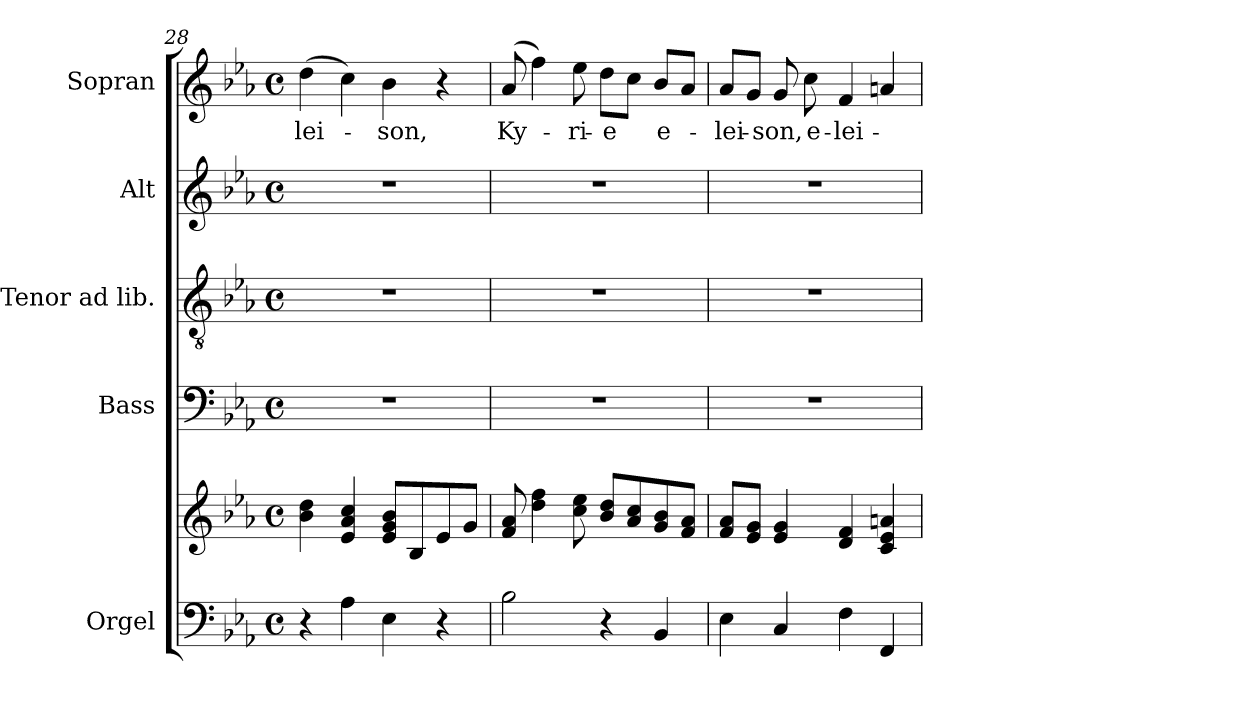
**kern	**kern	**kern	**kern	**kern	**kern	**text
*part5	*part5	*part4	*part3	*part2	*part1	*part1
*staff6	*staff5	*staff4	*staff3	*staff2	*staff1	*staff1
*I"Orgel	*	*I"Bass	*I"Tenor ad lib.	*I"Alt	*I"Sopran	*
*	*	*I'B.	*I'T.	*I'A.	*I'S.	*
*clefF4	*clefG2	*clefF4	*clefGv2	*clefG2	*clefG2	*
*k[b-e-a-]	*k[b-e-a-]	*k[b-e-a-]	*k[b-e-a-]	*k[b-e-a-]	*k[b-e-a-]	*
*E-:	*E-:	*E-:	*E-:	*E-:	*E-:	*
*M4/4	*M4/4	*M4/4	*M4/4	*M4/4	*M4/4	*
*met(c)	*met(c)	*met(c)	*met(c)	*met(c)	*met(c)	*
=28	=28	=28	=28	=28	=28	=28
!	!	!	!	!	!	!LO:LY:b
4r	4b-\ 4dd\	1r	1r	1r	(>4dd\	-lei-
4A-\	4e-/ 4a-/ 4cc/	.	.	.	4cc\)	.
!	!	!	!	!	!	!LO:LY:b
4E-\	8e-/ 8g/ 8b-/L	.	.	.	4b-\	-son,
.	8B-/	.	.	.	.	.
4r	8e-/	.	.	.	4r	.
.	8g/J	.	.	.	.	.
=29	=29	=29	=29	=29	=29	=29
!	!	!	!	!	!	!LO:LY:b
2B-\	8f/ 8a-/	1r	1r	1r	(8a-/	Ky-
.	4dd\ 4ff\	.	.	.	4ff\)	.
!	!	!	!	!	!	!LO:LY:b
.	8cc\ 8ee-\	.	.	.	8ee-\	-ri-
!	!	!	!	!	!	!LO:LY:b
4r	8b-/ 8dd/L	.	.	.	8dd\L	-e
.	8a-/ 8cc/	.	.	.	8cc\J	.
!	!	!	!	!	!	!LO:LY:b
4BB-/	8g/ 8b-/	.	.	.	8b-/L	e-
.	8f/ 8a-/J	.	.	.	8a-/J	.
=30	=30	=30	=30	=30	=30	=30
!	!	!	!	!	!	!LO:LY:b
4E-\	8f/ 8a-/L	1r	1r	1r	8a-/L	-lei-
.	8e-/ 8g/J	.	.	.	8g/J	.
!	!	!	!	!	!	!LO:LY:b
4C/	4e-/ 4g/	.	.	.	8g/	-son,
!	!	!	!	!	!	!LO:LY:b
.	.	.	.	.	8cc\	e-
!	!	!	!	!	!	!LO:LY:b
4F\	4d/ 4f/	.	.	.	4f/	-lei-
4FF/	4c/ 4e-/ 4an/	.	.	.	4an/	.
=	=	=	=	=	=	=
*-	*-	*-	*-	*-	*-	*-
